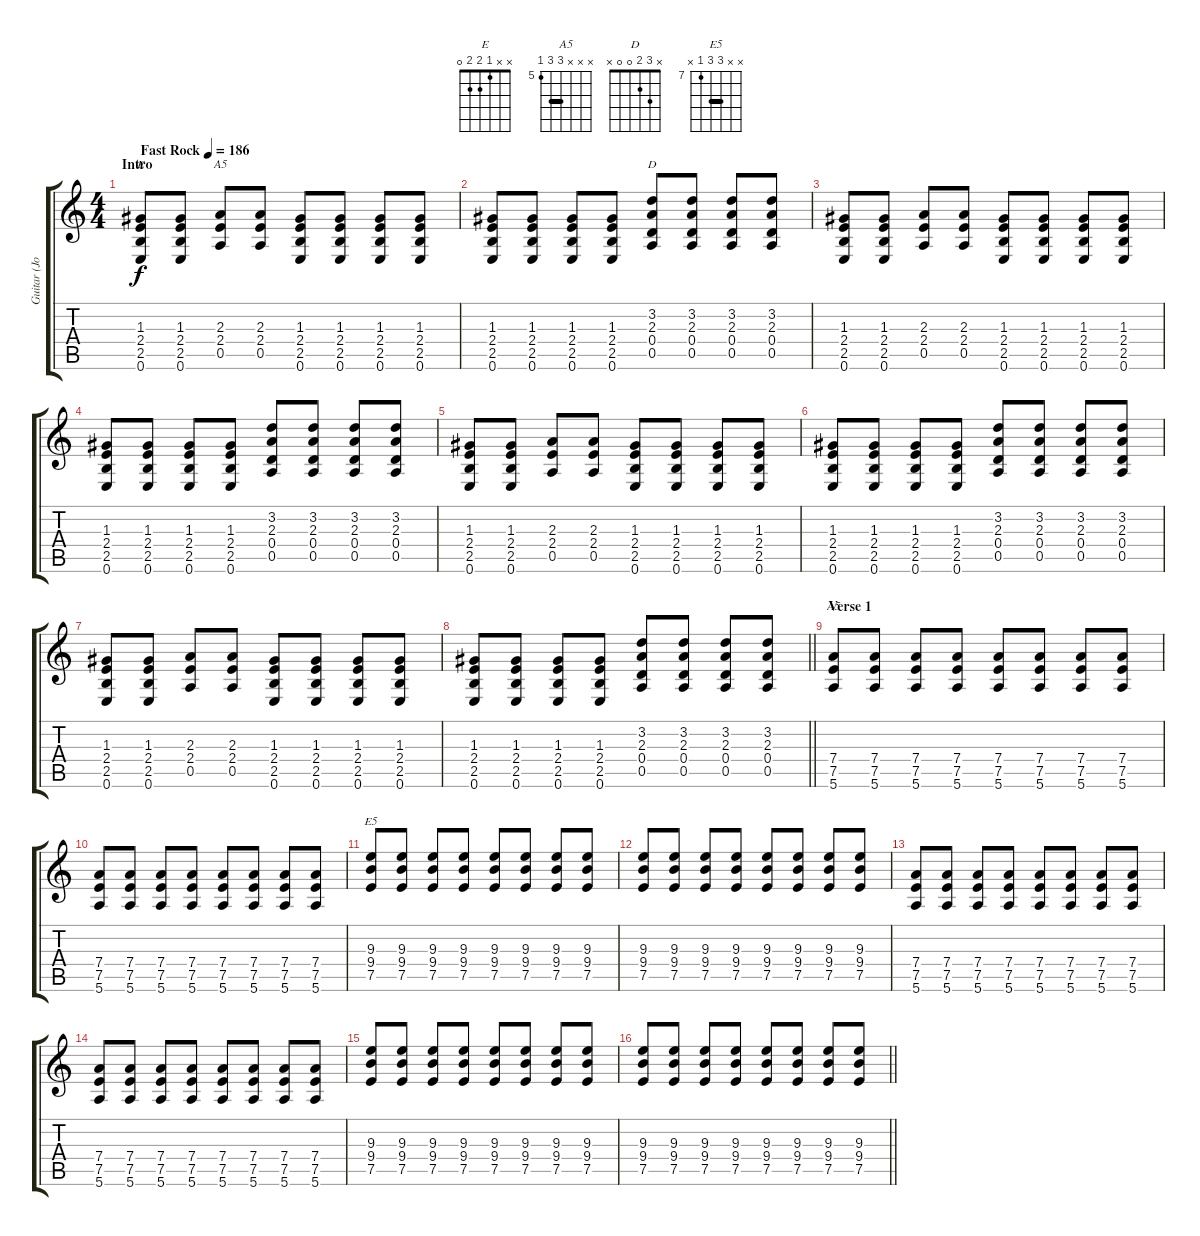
\track ("Guitar (Johnny)" "Guitar (Jo") {instrument distortionguitar}
\staff {score tabs}
\tuning (E4 B3 G3 D3 A2 E2) {hide}
\chord ("E" x x 1 2 2 0)
\chord ("A5" x x 2 2 0 x) {barre 2}
\chord ("D" x 3 2 0 0 x)
\chord ("A5" x x x 7 7 5) {firstfret 5 barre 7}
\chord ("E5" x x 9 9 7 x) {firstfret 7 barre 9}
\ts (4 4)
\section ("" "Intro")
\tempo (186 "Fast Rock")
\clef g2
\ks c
(1.3 2.4 2.5 0.6).8{ch "E" dy f instrument distortionguitar} (1.3 2.4 2.5 0.6).8 (2.3 2.4 0.5).8{ch "A5"} (2.3 2.4 0.5).8 (1.3 2.4 2.5 0.6).8 (1.3 2.4 2.5 0.6).8 (1.3 2.4 2.5 0.6).8 (1.3 2.4 2.5 0.6).8 |
(1.3 2.4 2.5 0.6).8 (1.3 2.4 2.5 0.6).8 (1.3 2.4 2.5 0.6).8 (1.3 2.4 2.5 0.6).8 (3.2 2.3 0.4 0.5).8{ch "D"} (3.2 2.3 0.4 0.5).8 (3.2 2.3 0.4 0.5).8 (3.2 2.3 0.4 0.5).8 |
(1.3 2.4 2.5 0.6).8 (1.3 2.4 2.5 0.6).8 (2.3 2.4 0.5).8 (2.3 2.4 0.5).8 (1.3 2.4 2.5 0.6).8 (1.3 2.4 2.5 0.6).8 (1.3 2.4 2.5 0.6).8 (1.3 2.4 2.5 0.6).8 |
(1.3 2.4 2.5 0.6).8 (1.3 2.4 2.5 0.6).8 (1.3 2.4 2.5 0.6).8 (1.3 2.4 2.5 0.6).8 (3.2 2.3 0.4 0.5).8 (3.2 2.3 0.4 0.5).8 (3.2 2.3 0.4 0.5).8 (3.2 2.3 0.4 0.5).8 |
(1.3 2.4 2.5 0.6).8 (1.3 2.4 2.5 0.6).8 (2.3 2.4 0.5).8 (2.3 2.4 0.5).8 (1.3 2.4 2.5 0.6).8 (1.3 2.4 2.5 0.6).8 (1.3 2.4 2.5 0.6).8 (1.3 2.4 2.5 0.6).8 |
(1.3 2.4 2.5 0.6).8 (1.3 2.4 2.5 0.6).8 (1.3 2.4 2.5 0.6).8 (1.3 2.4 2.5 0.6).8 (3.2 2.3 0.4 0.5).8 (3.2 2.3 0.4 0.5).8 (3.2 2.3 0.4 0.5).8 (3.2 2.3 0.4 0.5).8 |
(1.3 2.4 2.5 0.6).8 (1.3 2.4 2.5 0.6).8 (2.3 2.4 0.5).8 (2.3 2.4 0.5).8 (1.3 2.4 2.5 0.6).8 (1.3 2.4 2.5 0.6).8 (1.3 2.4 2.5 0.6).8 (1.3 2.4 2.5 0.6).8 |
\barLineRight lightlight
(1.3 2.4 2.5 0.6).8 (1.3 2.4 2.5 0.6).8 (1.3 2.4 2.5 0.6).8 (1.3 2.4 2.5 0.6).8 (3.2 2.3 0.4 0.5).8 (3.2 2.3 0.4 0.5).8 (3.2 2.3 0.4 0.5).8 (3.2 2.3 0.4 0.5).8 |
\section ("" "Verse 1")
(7.4 7.5 5.6).8{ch "A5"} (7.4 7.5 5.6).8 (7.4 7.5 5.6).8 (7.4 7.5 5.6).8 (7.4 7.5 5.6).8 (7.4 7.5 5.6).8 (7.4 7.5 5.6).8 (7.4 7.5 5.6).8 |
(7.4 7.5 5.6).8 (7.4 7.5 5.6).8 (7.4 7.5 5.6).8 (7.4 7.5 5.6).8 (7.4 7.5 5.6).8 (7.4 7.5 5.6).8 (7.4 7.5 5.6).8 (7.4 7.5 5.6).8 |
(9.3 9.4 7.5).8{ch "E5"} (9.3 9.4 7.5).8 (9.3 9.4 7.5).8 (9.3 9.4 7.5).8 (9.3 9.4 7.5).8 (9.3 9.4 7.5).8 (9.3 9.4 7.5).8 (9.3 9.4 7.5).8 |
(9.3 9.4 7.5).8 (9.3 9.4 7.5).8 (9.3 9.4 7.5).8 (9.3 9.4 7.5).8 (9.3 9.4 7.5).8 (9.3 9.4 7.5).8 (9.3 9.4 7.5).8 (9.3 9.4 7.5).8 |
(7.4 7.5 5.6).8 (7.4 7.5 5.6).8 (7.4 7.5 5.6).8 (7.4 7.5 5.6).8 (7.4 7.5 5.6).8 (7.4 7.5 5.6).8 (7.4 7.5 5.6).8 (7.4 7.5 5.6).8 |
(7.4 7.5 5.6).8 (7.4 7.5 5.6).8 (7.4 7.5 5.6).8 (7.4 7.5 5.6).8 (7.4 7.5 5.6).8 (7.4 7.5 5.6).8 (7.4 7.5 5.6).8 (7.4 7.5 5.6).8 |
(9.3 9.4 7.5).8 (9.3 9.4 7.5).8 (9.3 9.4 7.5).8 (9.3 9.4 7.5).8 (9.3 9.4 7.5).8 (9.3 9.4 7.5).8 (9.3 9.4 7.5).8 (9.3 9.4 7.5).8 |
\barLineRight lightlight
(9.3 9.4 7.5).8 (9.3 9.4 7.5).8 (9.3 9.4 7.5).8 (9.3 9.4 7.5).8 (9.3 9.4 7.5).8 (9.3 9.4 7.5).8 (9.3 9.4 7.5).8 (9.3 9.4 7.5).8
